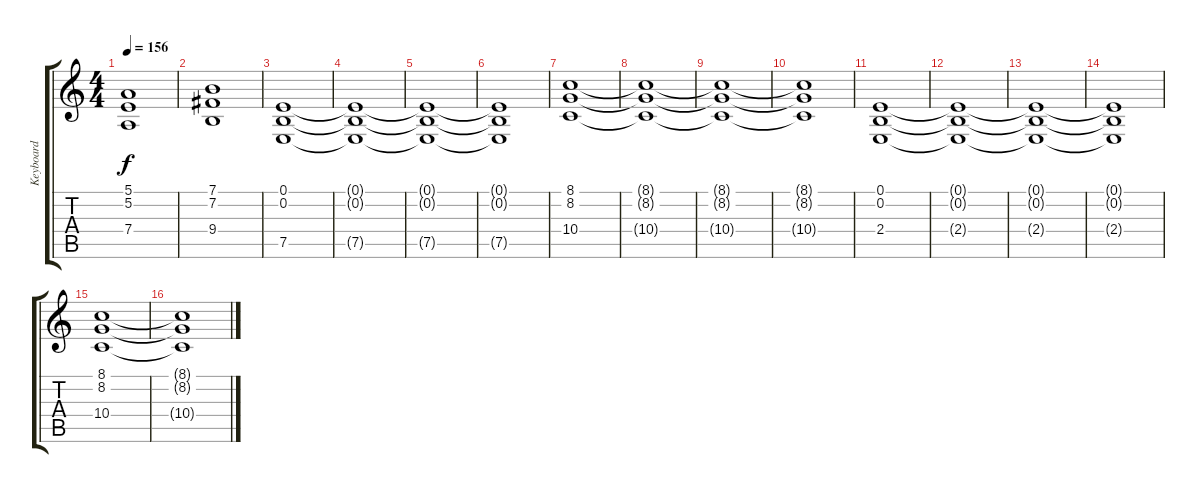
\track (" Keyboard" " Keyboard") {instrument stringensemble1}
\staff {score tabs}
\tuning (E4 B3 G3 D3 A2 E2) {hide}
\ts (4 4)
\tempo 156
\clef g2
\ks c
(5.1 5.2 7.4).1{dy f} |
(7.1 7.2 9.4).1 |
(0.1 0.2 7.5).1 |
(0.1{t} 0.2{t} 7.5{t}).1 |
(0.1{t} 0.2{t} 7.5{t}).1 |
(0.1{t} 0.2{t} 7.5{t}).1 |
(8.1 8.2 10.4).1 |
(8.1{t} 8.2{t} 10.4{t}).1 |
(8.1{t} 8.2{t} 10.4{t}).1 |
(8.1{t} 8.2{t} 10.4{t}).1 |
(0.1 0.2 2.4).1 |
(0.1{t} 0.2{t} 2.4{t}).1 |
(0.1{t} 0.2{t} 2.4{t}).1 |
(0.1{t} 0.2{t} 2.4{t}).1 |
(8.1 8.2 10.4).1 |
(8.1{t} 8.2{t} 10.4{t}).1
